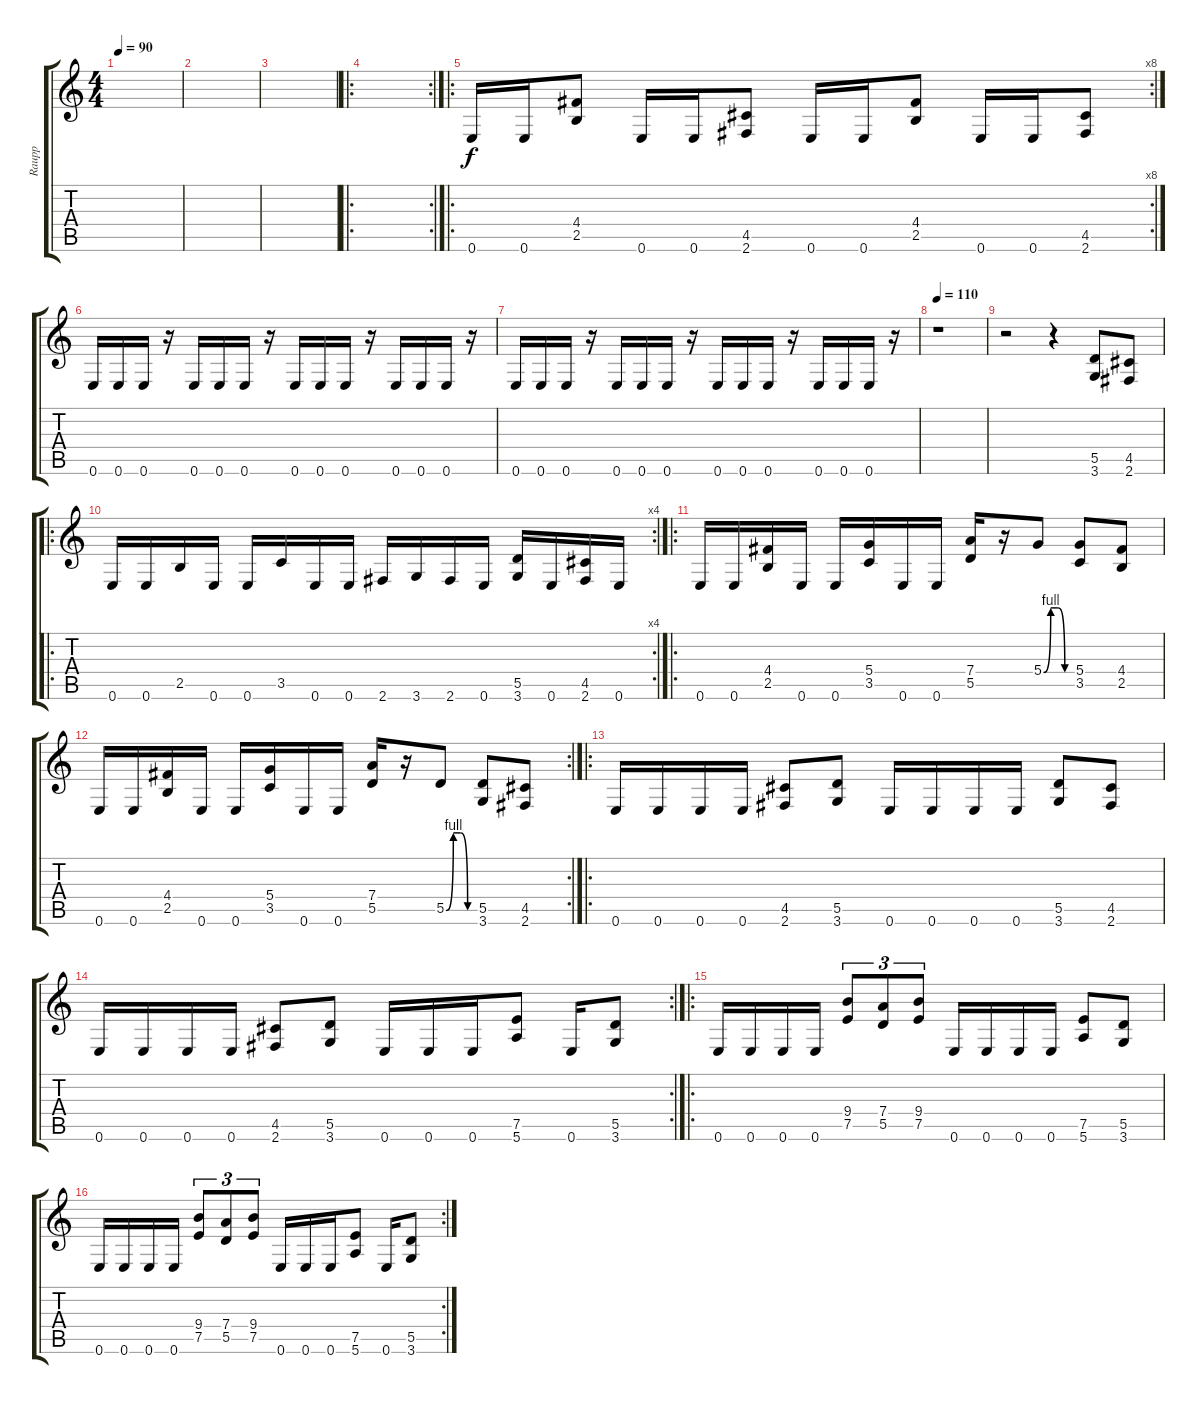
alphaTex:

\track ("Raupp" "Raupp") {instrument overdrivenguitar}
\staff {score tabs}
\tuning (E4 B3 G3 D3 A2 E2) {hide}
\ts (4 4)
\tempo 90
\clef g2
\ks c
|
|
|
\ro
\rc 2
|
\ro
\rc 8
0.6.16 0.6.16 (4.4 2.5).8 0.6.16 0.6.16 (4.5 2.6).8 0.6.16 0.6.16 (4.4 2.5).8 0.6.16 0.6.16 (4.5 2.6).8 |
0.6.16 0.6.16 0.6.16 r.16 0.6.16 0.6.16 0.6.16 r.16 0.6.16 0.6.16 0.6.16 r.16 0.6.16 0.6.16 0.6.16 r.16 |
0.6.16 0.6.16 0.6.16 r.16 0.6.16 0.6.16 0.6.16 r.16 0.6.16 0.6.16 0.6.16 r.16 0.6.16 0.6.16 0.6.16 r.16 |
\tempo 110
r.1{volume 10} |
r.2 r.4 (5.5 3.6).8 (4.5 2.6).8 |
\ro
\rc 4
0.6.16 0.6.16 2.5.16 0.6.16 0.6.16 3.5.16 0.6.16 0.6.16 2.6.16 3.6.16 2.6.16 0.6.16 (5.5 3.6).16 0.6.16 (4.5 2.6).16 0.6.16 |
\ro
0.6.16 0.6.16 (4.4 2.5).16 0.6.16 0.6.16 (5.4 3.5).16 0.6.16 0.6.16 (7.4 5.5).16 r.16 5.4{be (custom 0 0 15 4 30 4 45 0 60 0)}.8 (5.4 3.5).8 (4.4 2.5).8 |
\rc 2
0.6.16 0.6.16 (4.4 2.5).16 0.6.16 0.6.16 (5.4 3.5).16 0.6.16 0.6.16 (7.4 5.5).16 r.16 5.5{be (custom 0 0 15 4 30 4 45 0 60 0)}.8 (5.5 3.6).8 (4.5 2.6).8 |
\ro
0.6.16 0.6.16 0.6.16 0.6.16 (4.5 2.6).8 (5.5 3.6).8 0.6.16 0.6.16 0.6.16 0.6.16 (5.5 3.6).8 (4.5 2.6).8 |
\rc 2
0.6.16 0.6.16 0.6.16 0.6.16 (4.5 2.6).8 (5.5 3.6).8 0.6.16 0.6.16 0.6.16 (7.5 5.6).8 0.6.16 (5.5 3.6).8 |
\ro
0.6.16 0.6.16 0.6.16 0.6.16 (9.4 7.5).8{tu (3 2)} (7.4 5.5).8{tu (3 2)} (9.4 7.5).8{tu (3 2)} 0.6.16 0.6.16 0.6.16 0.6.16 (7.5 5.6).8 (5.5 3.6).8 |
\rc 2
0.6.16 0.6.16 0.6.16 0.6.16 (9.4 7.5).8{tu (3 2)} (7.4 5.5).8{tu (3 2)} (9.4 7.5).8{tu (3 2)} 0.6.16 0.6.16 0.6.16 (7.5 5.6).8 0.6.16 (5.5 3.6).8
